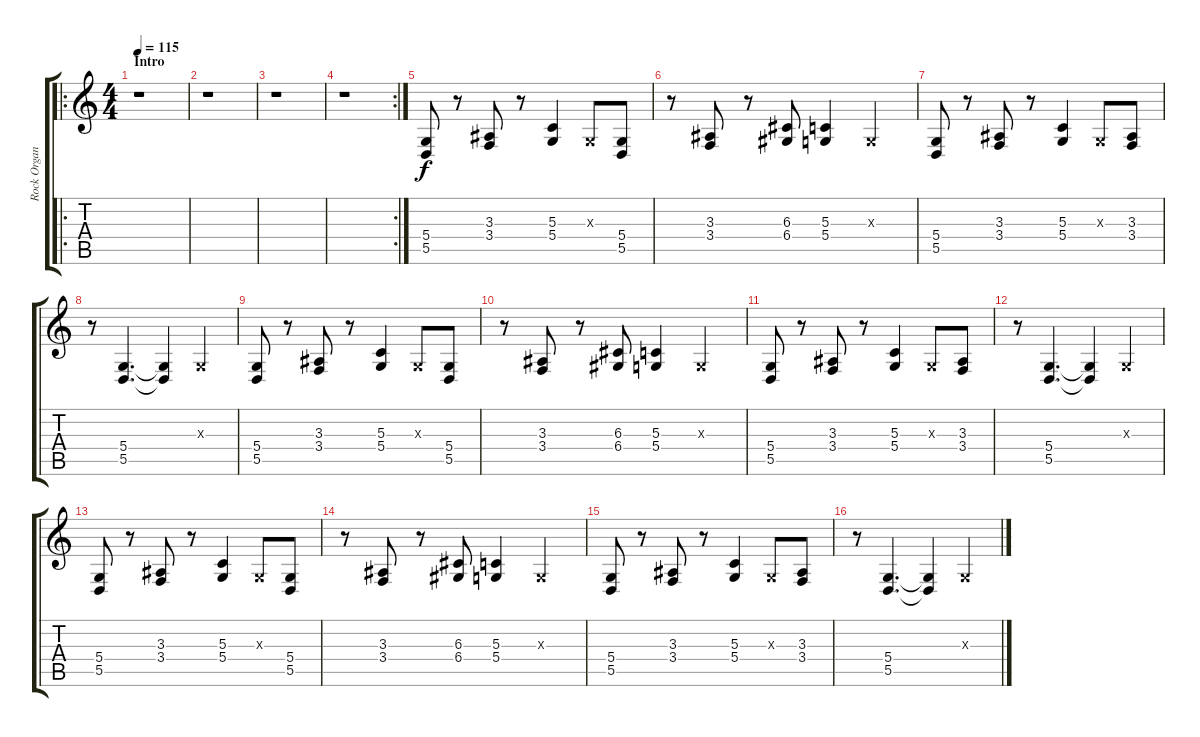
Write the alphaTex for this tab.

\track ("Rock Organ" "Rock Organ") {instrument rockorgan}
\staff {score tabs}
\tuning (E4 B3 G3 D3 A2 E2) {hide}
\ro
\ts (4 4)
\section ("" "Intro")
\tempo 115
\clef g2
\ks c
r.1{dy f instrument rockorgan} |
r.1 |
r.1 |
\rc 2
r.1 |
(5.4 5.5).8 r.8 (3.3 3.4).8 r.8 (5.3 5.4).4 0.3{x}.8 (5.4 5.5).8 |
r.8 (3.3 3.4).8 r.8 (6.3 6.4).8 (5.3 5.4).4 0.3{x}.4 |
(5.4 5.5).8 r.8 (3.3 3.4).8 r.8 (5.3 5.4).4 0.3{x}.8 (3.3 3.4).8 |
r.8 (5.4 5.5).4{d} (5.4{t} 5.5{t}).4 0.3{x}.4 |
(5.4 5.5).8 r.8 (3.3 3.4).8 r.8 (5.3 5.4).4 0.3{x}.8 (5.4 5.5).8 |
r.8 (3.3 3.4).8 r.8 (6.3 6.4).8 (5.3 5.4).4 0.3{x}.4 |
(5.4 5.5).8 r.8 (3.3 3.4).8 r.8 (5.3 5.4).4 0.3{x}.8 (3.3 3.4).8 |
r.8 (5.4 5.5).4{d} (5.4{t} 5.5{t}).4 0.3{x}.4 |
(5.4 5.5).8 r.8 (3.3 3.4).8 r.8 (5.3 5.4).4 0.3{x}.8 (5.4 5.5).8 |
r.8 (3.3 3.4).8 r.8 (6.3 6.4).8 (5.3 5.4).4 0.3{x}.4 |
(5.4 5.5).8 r.8 (3.3 3.4).8 r.8 (5.3 5.4).4 0.3{x}.8 (3.3 3.4).8 |
r.8 (5.4 5.5).4{d} (5.4{t} 5.5{t}).4 0.3{x}.4
